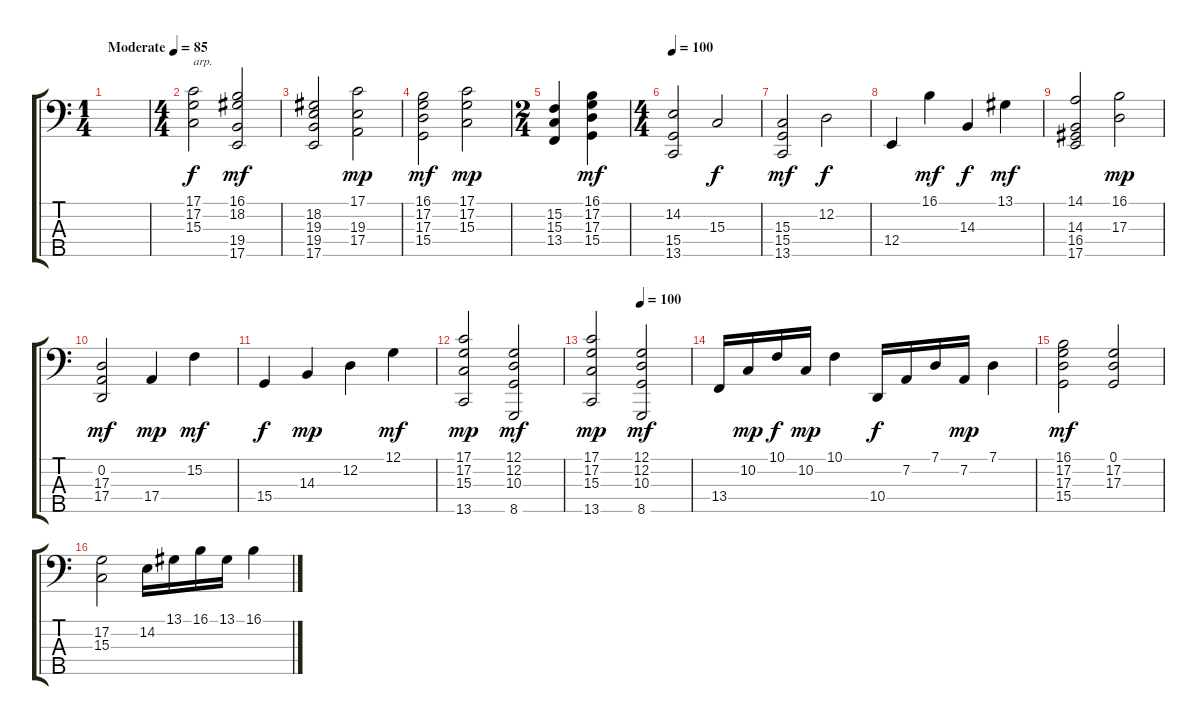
\track "" {instrument acousticgrandpiano}
\staff {score tabs}
\tuning (G2 D2 A1 E1 B0) {hide}
\ts (1 4)
\tempo (85 "Moderate")
\clef f4
\ks c
|
\ts (4 4)
(17.1 17.2 15.3).2{txt "arp."} (16.1 18.2 19.4 17.5).2{dy mf} |
(18.2 19.3 19.4 17.5).2 (17.1 19.3 17.4).2{dy mp} |
(16.1 17.2 17.3 15.4).2{dy mf} (17.1 17.2 15.3).2{dy mp} |
\ts (2 4)
(15.2 15.3 13.4).4 (16.1 17.2 17.3 15.4).4{dy mf} |
\ts (4 4)
\tempo 100
(14.2 15.4 13.5).2 15.3.2{dy f} |
(15.3 15.4 13.5).2{dy mf} 12.2.2{dy f} |
12.4.4 16.1.4{dy mf} 14.3.4{dy f} 13.1.4{dy mf} |
(14.1 14.3 16.4 17.5).2 (16.1 17.3).2{dy mp} |
(0.2 17.3 17.4).2{dy mf} 17.4.4{dy mp} 15.2.4{dy mf} |
15.4.4{dy f} 14.3.4{dy mp} 12.2.4 12.1.4{dy mf} |
(17.1 17.2 15.3 13.5).2{dy mp} (12.1 12.2 10.3 8.5).2{dy mf} |
\tempo (100 0.5)
(17.1 17.2 15.3 13.5).2{dy mp} (12.1 12.2 10.3 8.5).2{dy mf} |
13.4.16 10.2.16{dy mp} 10.1.16{dy f} 10.2.16{dy mp} 10.1.4 10.4.16{dy f} 7.2.16 7.1.16 7.2.16{dy mp} 7.1.4 |
(16.1 17.2 17.3 15.4).2{dy mf} (0.1 17.2 17.3).2 |
(17.2 15.3).2 14.2.16 13.1.16 16.1.16 13.1.16 16.1.4
